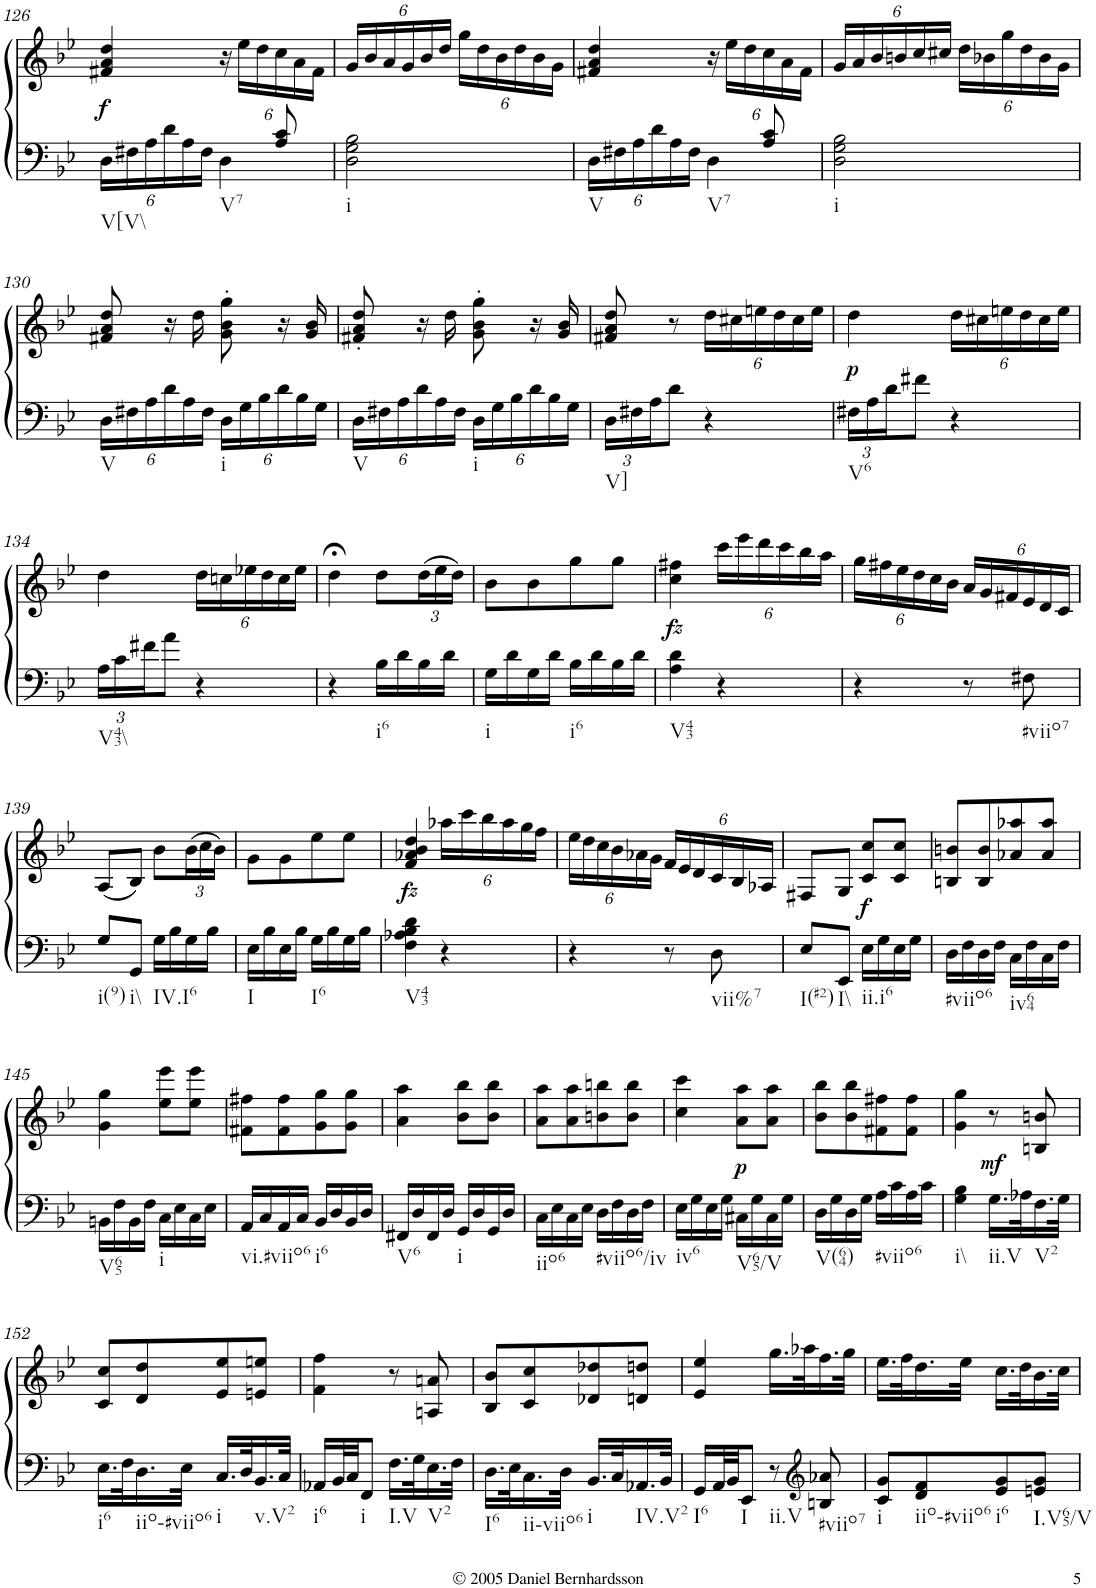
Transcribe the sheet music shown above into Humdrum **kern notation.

**kern	**kern	**dynam
*part1	*part1	*part1
*staff2	*staff1	*staff1/2
*I"Piano	*	*
*I'Pno.	*	*
!!LO:PB:g=z
*clefF4	*clefG2	*
*k[b-e-]	*k[b-e-]	*
*B-:	*B-:	*
*M2/4	*M2/4	*
*Xbrackettup	*	*
=126	=126	=126
*^	*	*
!LO:TX:b:t=V[V\\	!	!	!
!	!	!	!LO:DY:b
24D\LL	4ryy	4f#X/ 4a/ 4dd/	f
24F#X\	.	.	.
24A\	.	.	.
24d\	.	.	.
24A\	.	.	.
24F#\JJ	.	.	.
*	*	*Xbrackettup	*
!LO:TX:b:t=V7	!	!	!
8ryy	4D\	24r	.
.	.	24ee-\LL	.
.	.	24dd\	.
8A/ 8c/	.	24cc\	.
.	.	24a\	.
.	.	24f#\JJ	.
*v	*v	*	*
=127	=127	=127
!LO:TX:b:t=i	!	!
2D\ 2G\ 2B-\	24g/LL	.
.	24b-/	.
.	24a/	.
.	24g/	.
.	24b-/	.
.	24dd/JJ	.
.	24gg\LL	.
.	24dd\	.
.	24b-\	.
.	24dd\	.
.	24b-\	.
.	24g\JJ	.
=128	=128	=128
*^	*	*
!LO:TX:b:t=V	!	!	!
24D\LL	4ryy	4f#X/ 4a/ 4dd/	.
24F#X\	.	.	.
24A\	.	.	.
24d\	.	.	.
24A\	.	.	.
24F#\JJ	.	.	.
!LO:TX:b:t=V7	!	!	!
8ryy	4D\	24r	.
.	.	24ee-\LL	.
.	.	24dd\	.
8A/ 8c/	.	24cc\	.
.	.	24a\	.
.	.	24f#\JJ	.
*v	*v	*	*
=129	=129	=129
!LO:TX:b:t=i	!	!
2D\ 2G\ 2B-\	24g/LL	.
.	24a/	.
.	24b-/	.
.	24bn/	.
.	24cc/	.
.	24cc#X/JJ	.
.	24dd\LL	.
.	24b-X\	.
.	24gg\	.
.	24dd\	.
.	24b-\	.
.	24g\JJ	.
!!LO:LB:g=z
=130	=130	=130
!LO:TX:b:t=V	!	!
24D\LL	8f#X/ 8a/ 8dd/	.
24F#X\	.	.
24A\	.	.
24d\	16r	.
24A\	.	.
.	16dd\	.
24F#\JJ	.	.
!LO:TX:b:t=i	!	!
24D\LL	8g\' 8b-\' 8gg\'	.
24G\	.	.
24B-\	.	.
24d\	16r	.
24B-\	.	.
.	16g/ 16b-/	.
24G\JJ	.	.
=131	=131	=131
!LO:TX:b:t=V	!	!
24D\LL	8f#X/' 8a/' 8dd/'	.
24F#X\	.	.
24A\	.	.
24d\	16r	.
24A\	.	.
.	16dd\	.
24F#\JJ	.	.
!LO:TX:b:t=i	!	!
24D\LL	8g\' 8b-\' 8gg\'	.
24G\	.	.
24B-\	.	.
24d\	16r	.
24B-\	.	.
.	16g/ 16b-/	.
24G\JJ	.	.
=132	=132	=132
!LO:TX:b:t=V]	!	!
24D\LL	8f#X/ 8a/ 8dd/	.
24F#X\	.	.
24A\J	.	.
8d\J	8r	.
4r	24dd\LL	.
.	24cc#X\	.
.	24een\	.
.	24dd\	.
.	24cc#\	.
.	24ee\JJ	.
=133	=133	=133
!LO:TX:b:t=V6	!	!
!	!	!LO:DY:b
24F#X\LL	4dd\	p
24A\	.	.
24d\J	.	.
8f#X\J	.	.
4r	24dd\LL	.
.	24cc#X\	.
.	24een\	.
.	24dd\	.
.	24cc#\	.
.	24ee\JJ	.
!!LO:LB:g=z
=134	=134	=134
!LO:TX:b:t=V43\\	!	!
24A\LL	4dd\	.
24c\	.	.
24f#X\J	.	.
8a\J	.	.
4r	24dd\LL	.
.	24ccn\	.
.	24ee-X\	.
.	24dd\	.
.	24cc\	.
.	24ee-\JJ	.
=135	=135	=135
4r	4dd;<\	.
!LO:TX:b:t=i6	!	!
16B-\LL	8dd\L	.
16d\	.	.
16B-\	(24dd\L	.
.	24ee-\	.
16d\JJ	.	.
.	24dd\JJ)	.
=136	=136	=136
!LO:TX:b:t=i	!	!
16G\LL	8b-\L	.
16d\	.	.
16G\	8b-\	.
16d\JJ	.	.
!LO:TX:b:t=i6	!	!
16B-\LL	8gg\	.
16d\	.	.
16B-\	8gg\J	.
16d\JJ	.	.
=137	=137	=137
!LO:TX:b:t=V43	!	!
!	!	!LO:DY:b
4A\ 4d\	4cc\ 4ff#X\	fz
4r	24ccc\LL	.
.	24eee-\	.
.	24ddd\	.
.	24ccc\	.
.	24bb-\	.
.	24aa\JJ	.
=138	=138	=138
4r	24gg\LL	.
.	24ff#X\	.
.	24ee-\	.
.	24dd\	.
.	24cc\	.
.	24b-\JJ	.
8r	24a/LL	.
.	24g/	.
.	24f#X/	.
!LO:TX:b:t=#viio7	!	!
8F#X\	24e-/	.
.	24d/	.
.	24c/JJ	.
!!LO:LB:g=z
=139	=139	=139
!LO:TX:b:t=i(9)	!	!
8G/L	(8A/L	.
!LO:TX:b:t=i\\	!	!
8GG/J	8B-/J)	.
!LO:TX:b:t=IV.I6	!	!
16G\LL	8b-\L	.
16B-\	.	.
16G\	(24b-\L	.
.	24cc\	.
16B-\JJ	.	.
.	24b-\JJ)	.
=140	=140	=140
!LO:TX:b:t=I	!	!
16E-\LL	8g\L	.
16B-\	.	.
16E-\	8g\	.
16B-\JJ	.	.
!LO:TX:b:t=I6	!	!
16G\LL	8ee-\	.
16B-\	.	.
16G\	8ee-\J	.
16B-\JJ	.	.
=141	=141	=141
!LO:TX:b:t=V43	!	!
!	!	!LO:DY:b
4F\ 4A-X\ 4B-\ 4d\	4f/ 4a-X/ 4b-/ 4dd/	fz
4r	24aa-X\LL	.
.	24ccc\	.
.	24bb-\	.
.	24aa-\	.
.	24gg\	.
.	24ff\JJ	.
=142	=142	=142
4r	24ee-\LL	.
.	24dd\	.
.	24cc\	.
.	24b-\	.
.	24a-X\	.
.	24g\JJ	.
8r	24f/LL	.
.	24e-/	.
.	24d/	.
!LO:TX:b:t=vii%7	!	!
8D\	24c/	.
.	24B-/	.
.	24A-X/JJ	.
=143	=143	=143
!LO:TX:b:t=I(#2)	!	!
8E-/L	8F#X/L	.
!LO:TX:b:t=I\\	!	!
8EE-/J	8G/J	.
!LO:TX:b:t=ii.i6	!	!
!	!	!LO:DY:b
16E-\LL	8c/ 8cc/L	f
16G\	.	.
16E-\	8c/ 8cc/J	.
16G\JJ	.	.
=144	=144	=144
!LO:TX:b:t=#viio6	!	!
16D\LL	8Bn/ 8bn/L	.
16F\	.	.
16D\	8B/ 8b/	.
16F\JJ	.	.
!LO:TX:b:t=iv64	!	!
16C\LL	8a-X/ 8aa-X/	.
16F\	.	.
16C\	8a-/ 8aa-/J	.
16F\JJ	.	.
!!LO:LB:g=z
=145	=145	=145
!LO:TX:b:t=V65	!	!
16BBn\LL	4g\ 4gg\	.
16F\	.	.
16BB\	.	.
16F\JJ	.	.
!LO:TX:b:t=i	!	!
16C\LL	8ee-\ 8eee-\L	.
16E-\	.	.
16C\	8ee-\ 8eee-\J	.
16E-\JJ	.	.
=146	=146	=146
!LO:TX:b:t=vi.#viio6	!	!
16AA/LL	8f#X\ 8ff#X\L	.
16C/	.	.
16AA/	8f#\ 8ff#\	.
16C/JJ	.	.
!LO:TX:b:t=i6	!	!
16BB-/LL	8g\ 8gg\	.
16D/	.	.
16BB-/	8g\ 8gg\J	.
16D/JJ	.	.
=147	=147	=147
!LO:TX:b:t=V6	!	!
16FF#X/LL	4a\ 4aa\	.
16D/	.	.
16FF#/	.	.
16D/JJ	.	.
!LO:TX:b:t=i	!	!
16GG/LL	8b-\ 8bb-\L	.
16D/	.	.
16GG/	8b-\ 8bb-\J	.
16D/JJ	.	.
=148	=148	=148
!LO:TX:b:t=iio6	!	!
16C\LL	8a\ 8aa\L	.
16E-\	.	.
16C\	8a\ 8aa\	.
16E-\JJ	.	.
!LO:TX:b:t=#viio6/iv	!	!
16D\LL	8bn\ 8bbn\	.
16F\	.	.
16D\	8b\ 8bb\J	.
16F\JJ	.	.
=149	=149	=149
!LO:TX:b:t=iv6	!	!
16E-\LL	4cc\ 4ccc\	.
16G\	.	.
16E-\	.	.
16G\JJ	.	.
!LO:TX:b:t=V65/V	!	!
!	!	!LO:DY:b
16C#X\LL	8a\ 8aa\L	p
16G\	.	.
16C#\	8a\ 8aa\J	.
16G\JJ	.	.
=150	=150	=150
!LO:TX:b:t=V(64)	!	!
16D\LL	8b-\ 8bb-\L	.
16G\	.	.
16D\	8b-\ 8bb-\	.
16G\JJ	.	.
!LO:TX:b:t=#viio6	!	!
16A\LL	8f#X\ 8ff#X\	.
16c\	.	.
16A\	8f#\ 8ff#\J	.
16c\JJ	.	.
=151	=151	=151
!LO:TX:b:t=i\\	!	!
4G\ 4B-\	4g\ 4gg\	.
!LO:TX:b:t=ii.V	!	!
!	!	!LO:DY:b
16.G\LL	8r	mf
32A-X\K	.	.
!LO:TX:b:t=V2	!	!
16.F\	8Bn/ 8bn/	.
32G\JJk	.	.
!!LO:LB:g=z
=152	=152	=152
!LO:TX:b:t=i6	!	!
16.E-\LL	8c/ 8cc/L	.
32F\K	.	.
!LO:TX:b:t=iio-#viio6	!	!
16.D\	8d/ 8dd/	.
32E-\JJk	.	.
!LO:TX:b:t=i	!	!
16.C/LL	8e-/ 8ee-/	.
32D/K	.	.
!LO:TX:b:t=v.V2	!	!
16.BB-/	8en/ 8een/J	.
32C/JJk	.	.
=153	=153	=153
!LO:TX:b:t=i6	!	!
16AA-X/LL	4f\ 4ff\	.
32BB-/L	.	.
32C/JJ	.	.
!LO:TX:b:t=i	!	!
8FF/J	.	.
!LO:TX:b:t=I.V	!	!
16.F\LL	8r	.
32G\K	.	.
!LO:TX:b:t=V2	!	!
16.E-\	8An/ 8an/	.
32F\JJk	.	.
=154	=154	=154
!LO:TX:b:t=I6	!	!
16.D\LL	8B-/ 8b-/L	.
32E-\K	.	.
!LO:TX:b:t=ii-viio6	!	!
16.C\	8c/ 8cc/	.
32D\JJk	.	.
!LO:TX:b:t=i	!	!
16.BB-/LL	8d-X/ 8dd-X/	.
32C/K	.	.
!LO:TX:b:t=IV.V2	!	!
16.AA-X/	8dn/ 8ddn/J	.
32BB-/JJk	.	.
=155	=155	=155
!LO:TX:b:t=I6	!	!
16GG/LL	4e-/ 4ee-/	.
32AA/L	.	.
32BB-/JJ	.	.
!LO:TX:b:t=I	!	!
8EE-/J	.	.
!LO:TX:b:t=ii.V	!	!
8r	16.gg\LL	.
.	32aa-X\K	.
*clefG2	*	*
!LO:TX:b:t=#viio7	!	!
8Bn/ 8a-X/	16.ff\	.
.	32gg\JJk	.
=156	=156	=156
!LO:TX:b:t=i	!	!
8c/ 8g/L	16.ee-\LL	.
.	32ff\K	.
!LO:TX:b:t=iio-#viio6	!	!
8d/ 8f/	16.dd\	.
.	32ee-\JJk	.
!LO:TX:b:t=i6	!	!
8e-/ 8g/	16.cc\LL	.
.	32dd\K	.
!LO:TX:b:t=I.V65/V	!	!
8en/ 8g/J	16.b-\	.
.	32cc\JJk	.
=	=	=
*-	*-	*-
